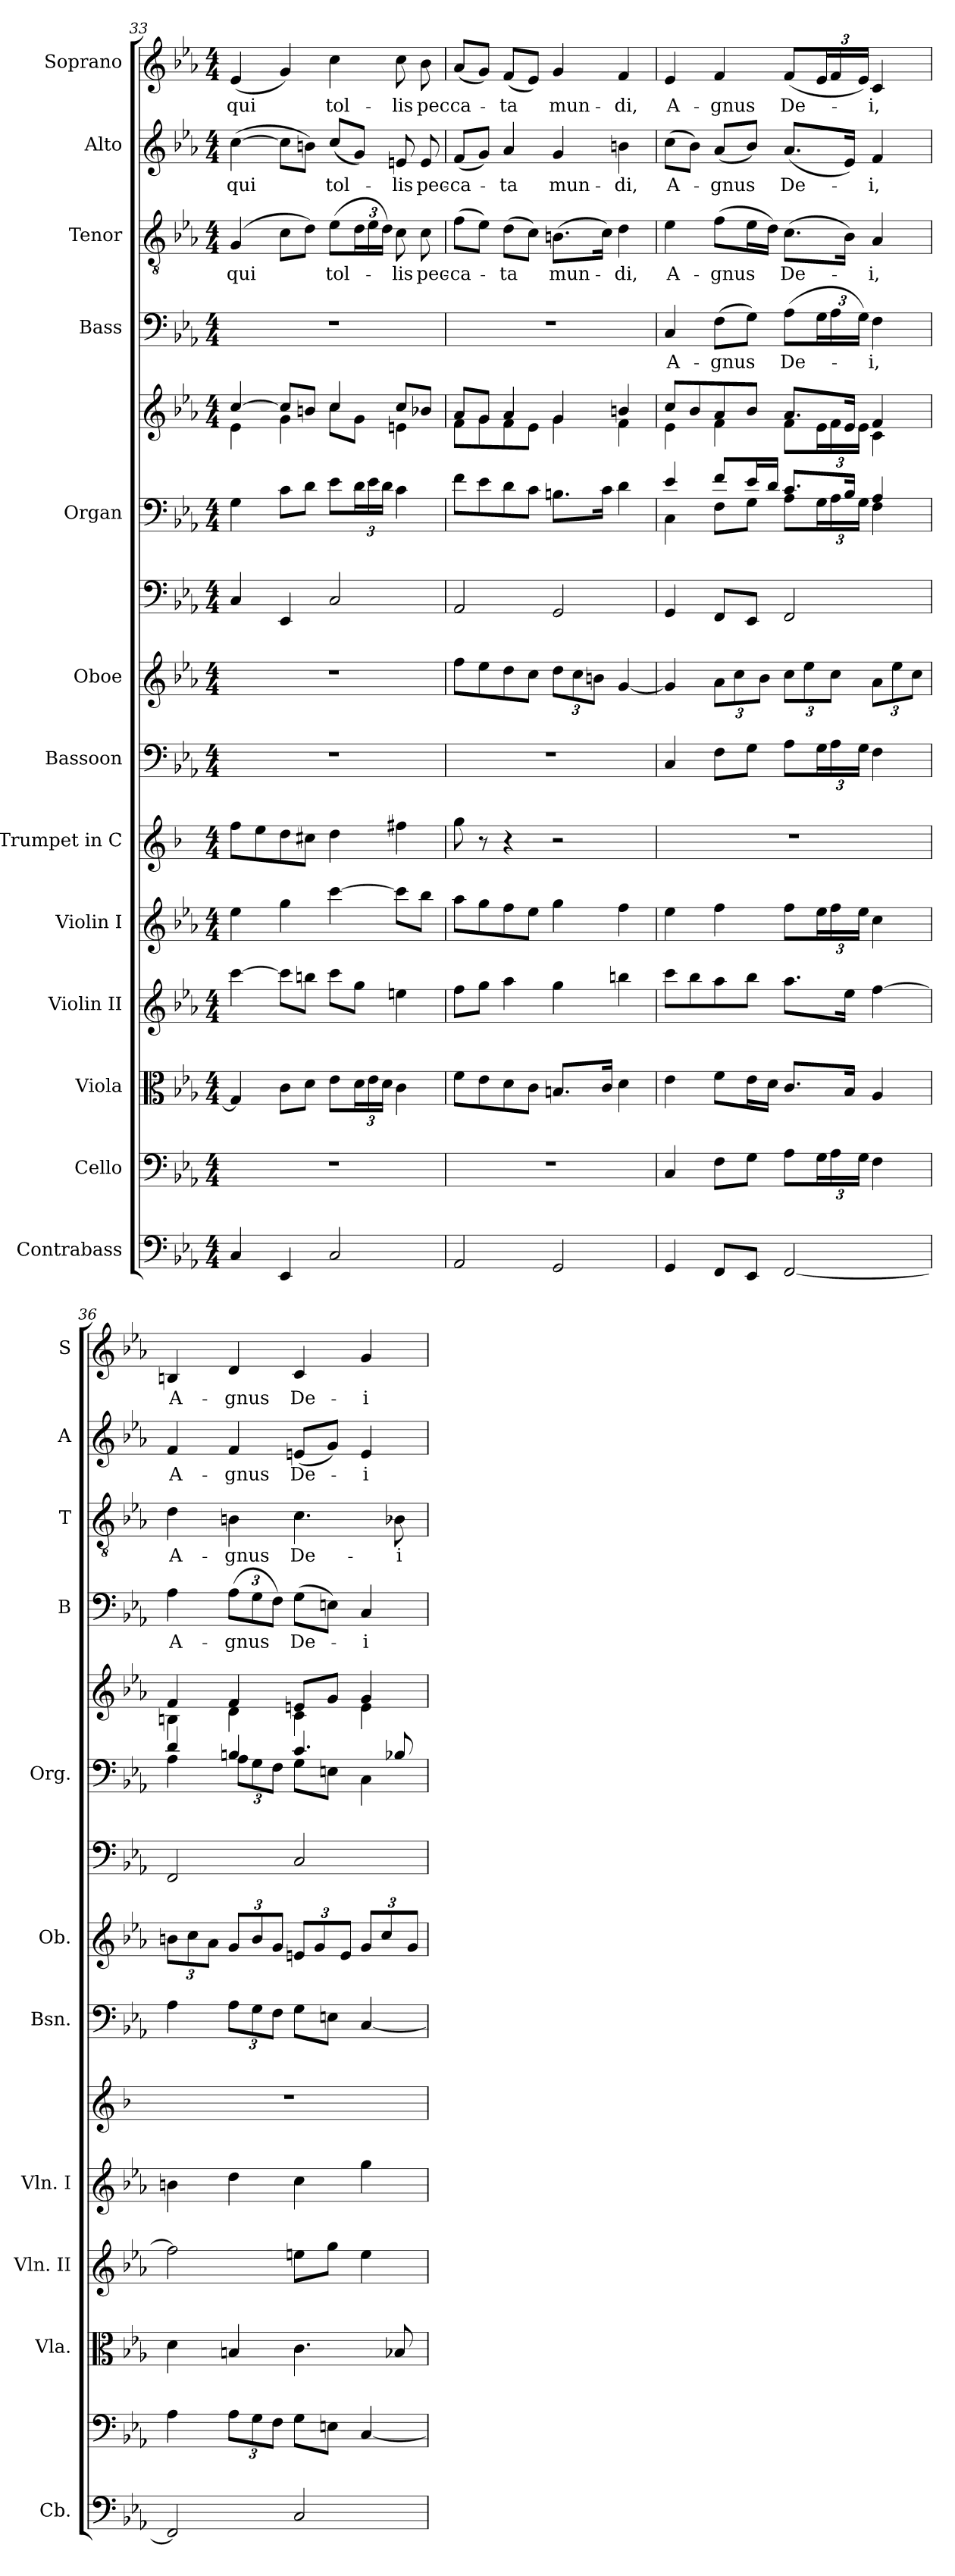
**kern	**kern	**kern	**kern	**kern	**kern	**kern	**kern	**kern	**kern	**kern	**kern	**text	**kern	**text	**kern	**text	**kern	**text
*part14	*part13	*part12	*part11	*part10	*part9	*part8	*part7	*part6	*part5	*part5	*part4	*part4	*part3	*part3	*part2	*part2	*part1	*part1
*staff15	*staff14	*staff13	*staff12	*staff11	*staff10	*staff9	*staff8	*staff7	*staff6	*staff5	*staff4	*staff4	*staff3	*staff3	*staff2	*staff2	*staff1	*staff1
*I"Contrabass	*I"Cello	*I"Viola	*I"Violin II	*I"Violin I	*I"Trumpet in C	*I"Bassoon	*I"Oboe	*	*I"Organ	*	*I"Bass	*	*I"Tenor	*	*I"Alto	*	*I"Soprano	*
*I'Cb.	*	*I'Vla.	*I'Vln. II	*I'Vln. I	*	*I'Bsn.	*I'Ob.	*	*I'Org.	*	*I'B	*	*I'T	*	*I'A	*	*I'S	*
*clefF4	*clefF4	*clefC3	*clefG2	*clefG2	*clefG2	*clefF4	*clefG2	*clefF4	*clefF4	*clefG2	*clefF4	*	*clefGv2	*	*clefG2	*	*clefG2	*
*ITrd7c12	*	*	*	*	*ITrd1c2	*	*	*	*	*	*	*	*	*	*	*	*	*
*k[b-e-a-]	*k[b-e-a-]	*k[b-e-a-]	*k[b-e-a-]	*k[b-e-a-]	*k[b-e-a-]	*k[b-e-a-]	*k[b-e-a-]	*k[b-e-a-]	*k[b-e-a-]	*k[b-e-a-]	*k[b-e-a-]	*	*k[b-e-a-]	*	*k[b-e-a-]	*	*k[b-e-a-]	*
*c:	*c:	*c:	*c:	*c:	*c:	*c:	*c:	*c:	*c:	*c:	*c:	*	*c:	*	*c:	*	*c:	*
*M4/4	*M4/4	*M4/4	*M4/4	*M4/4	*M4/4	*M4/4	*M4/4	*M4/4	*M4/4	*M4/4	*M4/4	*	*M4/4	*	*M4/4	*	*M4/4	*
=33	=33	=33	=33	=33	=33	=33	=33	=33	=33	=33	=33	=33	=33	=33	=33	=33	=33	=33
*	*	*	*	*	*	*	*	*	*	*^	*	*	*	*	*	*	*	*
!	!	!	!	!	!	!	!	!	!	!	!	!	!	!	!LO:LY:b	!	!LO:LY:b	!	!LO:LY:b
4CC/	1r	4G/]	[4ccc\	4ee-\	8ee-\L	1r	1r	4C/	4G\	[>4cc/	4e-\	1r	.	(4G/	qui	(>[4cc\	qui	(<4e-/	qui
.	.	.	.	.	8dd\	.	.	.	.	.	.	.	.	.	.	.	.	.	.
4EEE-/	.	8c\L	8ccc\L]	4gg\	8cc\	.	.	4EE-/	8c\L	8cc/L]	4g\	.	.	8c\L	.	8cc\L]	.	4g/)	.
.	.	8d\J	8bbn\J	.	8bn\J	.	.	.	8d\J	8bn/J	.	.	.	8d\J)	.	8bn\J)	.	.	.
!	!	!	!	!	!	!	!	!	!	!	!	!	!	!	!LO:LY:b	!	!LO:LY:b	!	!LO:LY:b
2CC/	.	8e-\L	8ccc\L	[4ccc\	4cc\	.	.	2C/	8e-\L	4cc/	8cc\L	.	.	(>8e-\L	tol-	(<8cc/L	tol-	4cc\	tol-
.	.	24d\L	8gg\J	.	.	.	.	.	24d\L	.	8g\J	.	.	24d\L	.	8g/J)	.	.	.
.	.	24e-\	.	.	.	.	.	.	24e-\	.	.	.	.	24e-\	.	.	.	.	.
.	.	24d\JJ	.	.	.	.	.	.	24d\JJ	.	.	.	.	24d\JJ)	.	.	.	.	.
!	!	!	!	!	!	!	!	!	!	!	!	!	!	!	!LO:LY:b	!	!LO:LY:b	!	!LO:LY:b
.	.	4c\	4een\	8ccc\L]	4een\	.	.	.	4c\	8cc/L	4en\	.	.	8c\	-lis	8en/	-lis	8cc\	-lis
!	!	!	!	!	!	!	!	!	!	!	!	!	!	!	!LO:LY:b	!	!LO:LY:b	!	!LO:LY:b
.	.	.	.	8bb-\J	.	.	.	.	.	8b-X/J	.	.	.	8c\	pec-	8e/	pec-	8b-\	pec
=34	=34	=34	=34	=34	=34	=34	=34	=34	=34	=34	=34	=34	=34	=34	=34	=34	=34	=34	=34
!	!	!	!	!	!	!	!	!	!	!	!	!	!	!	!LO:LY:b	!	!LO:LY:b	!	!LO:LY:b
2AAA-/	1r	8f\L	8ff\L	8aa-\L	8ff\	1r	8ff\L	2AA-/	8f\L	8a-/L	8f\L	1r	.	(>8f\L	-ca-	(<8f/L	-ca-	(<8a-/L	ca-
.	.	8e-\	8gg\J	8gg\	8r	.	8ee-\	.	8e-\	8g/J	8g\	.	.	8e-\J)	.	8g/J)	.	8g/J)	.
!	!	!	!	!	!	!	!	!	!	!	!	!	!	!	!LO:LY:b	!	!LO:LY:b	!	!LO:LY:b
.	.	8d\	4aa-\	8ff\	4r	.	8dd\	.	8d\	4a-/	8f\	.	.	(>8d\L	-ta	4a-/	-ta	(<8f/L	-ta
.	.	8c\J	.	8ee-\J	.	.	8cc\J	.	8c\J	.	8e-\J	.	.	8c\J)	.	.	.	8e-/J)	.
!	!	!	!	!	!	!	!	!	!	!	!	!	!	!	!LO:LY:b	!	!LO:LY:b	!	!LO:LY:b
2GGG/	.	8.Bn/L	4gg\	4gg\	2r	.	12dd\L	2GG/	8.Bn\L	4g/	4g\	.	.	(>8.Bn\L	mun-	4g/	mun-	4g/	mun-
.	.	.	.	.	.	.	12cc\	.	.	.	.	.	.	.	.	.	.	.	.
.	.	.	.	.	.	.	12bn\J	.	.	.	.	.	.	.	.	.	.	.	.
.	.	16c/Jk	.	.	.	.	.	.	16c\Jk	.	.	.	.	16c\Jk)	.	.	.	.	.
!	!	!	!	!	!	!	!	!	!	!	!	!	!	!	!LO:LY:b	!	!LO:LY:b	!	!LO:LY:b
.	.	4d\	4bbn\	4ff\	.	.	[4g/	.	4d\	4bn/	4f\	.	.	4d\	-di,	4bn\	-di,	4f/	-di,
!!LO:PB:g=z
=35	=35	=35	=35	=35	=35	=35	=35	=35	=35	=35	=35	=35	=35	=35	=35	=35	=35	=35	=35
*	*	*	*	*	*	*	*	*	*^	*	*	*	*	*	*	*	*	*	*
!	!	!	!	!	!	!	!	!	!	!	!	!	!	!LO:LY:b	!	!LO:LY:b	!	!LO:LY:b	!	!LO:LY:b
4GGG/	4C/	4e-\	8ccc\L	4ee-\	1r	4C/	4g/]	4GG/	4e-/	4C\	8cc/L	4e-\	4C/	A-	4e-\	A-	(>8cc\L	A-	4e-/	A-
.	.	.	8bb-\	.	.	.	.	.	.	.	8b-/	.	.	.	.	.	8b-\J)	.	.	.
!	!	!	!	!	!	!	!	!	!	!	!	!	!	!LO:LY:b	!	!LO:LY:b	!	!LO:LY:b	!	!LO:LY:b
8FFF/L	8F\L	8f\L	8aa-\	4ff\	.	8F\L	12a-\L	8FF/L	8f/L	8F\L	8a-/	4f\	(>8F\L	-gnus	(>8f\L	-gnus	(<8a-/L	-gnus	4f/	-gnus
.	.	.	.	.	.	.	12cc\	.	.	.	.	.	.	.	.	.	.	.	.	.
8EEE-/J	8G\J	16e-\L	8bb-\J	.	.	8G\J	.	8EE-/J	16e-/L	8G\J	8b-/J	.	8G\J)	.	16e-\L	.	8b-/J)	.	.	.
.	.	.	.	.	.	.	12b-\J	.	.	.	.	.	.	.	.	.	.	.	.	.
.	.	16d\JJ	.	.	.	.	.	.	16d/JJ	.	.	.	.	.	16d\JJ)	.	.	.	.	.
!	!	!	!	!	!	!	!	!	!	!	!	!	!	!LO:LY:b	!	!LO:LY:b	!	!LO:LY:b	!	!LO:LY:b
[2FFF/	8A-\L	8.c/L	8.aa-\L	8ff\L	.	8A-\L	12cc\L	2FF/	8.c/L	8A-\L	8.a-/L	8f\L	(>8A-\L	De-	(>8.c\L	De-	(<8.a-/L	De-	(<8f/L	De-
.	.	.	.	.	.	.	12ee-\	.	.	.	.	.	.	.	.	.	.	.	.	.
.	24G\L	.	.	24ee-\L	.	24G\L	.	.	.	24G\L	.	24e-\L	24G\L	.	.	.	.	.	24e-/L	.
.	24A-\	.	.	24ff\	.	24A-\	12cc\J	.	.	24A-\	.	24f\	24A-\	.	.	.	.	.	24f/	.
.	.	16B-/Jk	16ee-\Jk	.	.	.	.	.	16B-/Jk	.	16e-/Jk	.	.	.	16B-\Jk)	.	16e-/Jk)	.	.	.
.	24G\JJ	.	.	24ee-\JJ	.	24G\JJ	.	.	.	24G\JJ	.	24e-\JJ	24G\JJ)	.	.	.	.	.	24e-/JJ)	.
!	!	!	!	!	!	!	!	!	!	!	!	!	!	!LO:LY:b	!	!LO:LY:b	!	!LO:LY:b	!	!LO:LY:b
.	4F\	4A-/	[4ff\	4cc\	.	4F\	12a-\L	.	4A-/	4F\	4f/	4c\	4F\	-i,	4A-/	-i,	4f/	-i,	4c/	-i,
.	.	.	.	.	.	.	12ee-\	.	.	.	.	.	.	.	.	.	.	.	.	.
.	.	.	.	.	.	.	12cc\J	.	.	.	.	.	.	.	.	.	.	.	.	.
=36	=36	=36	=36	=36	=36	=36	=36	=36	=36	=36	=36	=36	=36	=36	=36	=36	=36	=36	=36	=36
!	!	!	!	!	!	!	!	!	!	!	!	!	!	!LO:LY:b	!	!LO:LY:b	!	!LO:LY:b	!	!LO:LY:b
2FFF/]	4A-\	4d\	2ff\]	4bn\	1r	4A-\	12bn\L	2FF/	4d/	4A-\	4f/	4Bn\	4A-\	A-	4d\	A-	4f/	A-	4Bn/	A-
.	.	.	.	.	.	.	12cc\	.	.	.	.	.	.	.	.	.	.	.	.	.
.	.	.	.	.	.	.	12a-\J	.	.	.	.	.	.	.	.	.	.	.	.	.
!	!	!	!	!	!	!	!	!	!	!	!	!	!	!LO:LY:b	!	!LO:LY:b	!	!LO:LY:b	!	!LO:LY:b
.	12A-\L	4Bn/	.	4dd\	.	12A-\L	12g/L	.	4Bn/	12A-\L	4f/	4d\	(>12A-\L	-gnus	4Bn\	-gnus	4f/	-gnus	4d/	-gnus
.	12G\	.	.	.	.	12G\	12b/	.	.	12G\	.	.	12G\	.	.	.	.	.	.	.
.	12F\J	.	.	.	.	12F\J	12g/J	.	.	12F\J	.	.	12F\J)	.	.	.	.	.	.	.
!	!	!	!	!	!	!	!	!	!	!	!	!	!	!LO:LY:b	!	!LO:LY:b	!	!LO:LY:b	!	!LO:LY:b
2CC/	8G\L	4.c\	8een\L	4cc\	.	8G\L	12en/L	2C/	4.c/	8G\L	8en/L	4c\	(>8G\L	De-	4.c\	De-	(<8en/L	De-	4c/	De-
.	.	.	.	.	.	.	12g/	.	.	.	.	.	.	.	.	.	.	.	.	.
.	8En\J	.	8gg\J	.	.	8En\J	.	.	.	8En\J	8g/J	.	8En\J)	.	.	.	8g/J)	.	.	.
.	.	.	.	.	.	.	12e/J	.	.	.	.	.	.	.	.	.	.	.	.	.
!	!	!	!	!	!	!	!	!	!	!	!	!	!	!LO:LY:b	!	!	!	!LO:LY:b	!	!LO:LY:b
.	[4C/	.	4ee\	4gg\	.	[4C/	12g/L	.	.	4C\	4g/	4e\	4C/	-i	.	.	4e/	-i	4g/	-i
.	.	.	.	.	.	.	12cc/	.	.	.	.	.	.	.	.	.	.	.	.	.
!	!	!	!	!	!	!	!	!	!	!	!	!	!	!	!	!LO:LY:b	!	!	!	!
.	.	8B-X/	.	.	.	.	.	.	8B-X/	.	.	.	.	.	8B-X\	-i	.	.	.	.
.	.	.	.	.	.	.	12g/J	.	.	.	.	.	.	.	.	.	.	.	.	.
*	*	*	*	*	*	*	*	*	*v	*v	*	*	*	*	*	*	*	*	*	*
*	*	*	*	*	*	*	*	*	*	*v	*v	*	*	*	*	*	*	*	*
=	=	=	=	=	=	=	=	=	=	=	=	=	=	=	=	=	=	=
*-	*-	*-	*-	*-	*-	*-	*-	*-	*-	*-	*-	*-	*-	*-	*-	*-	*-	*-
